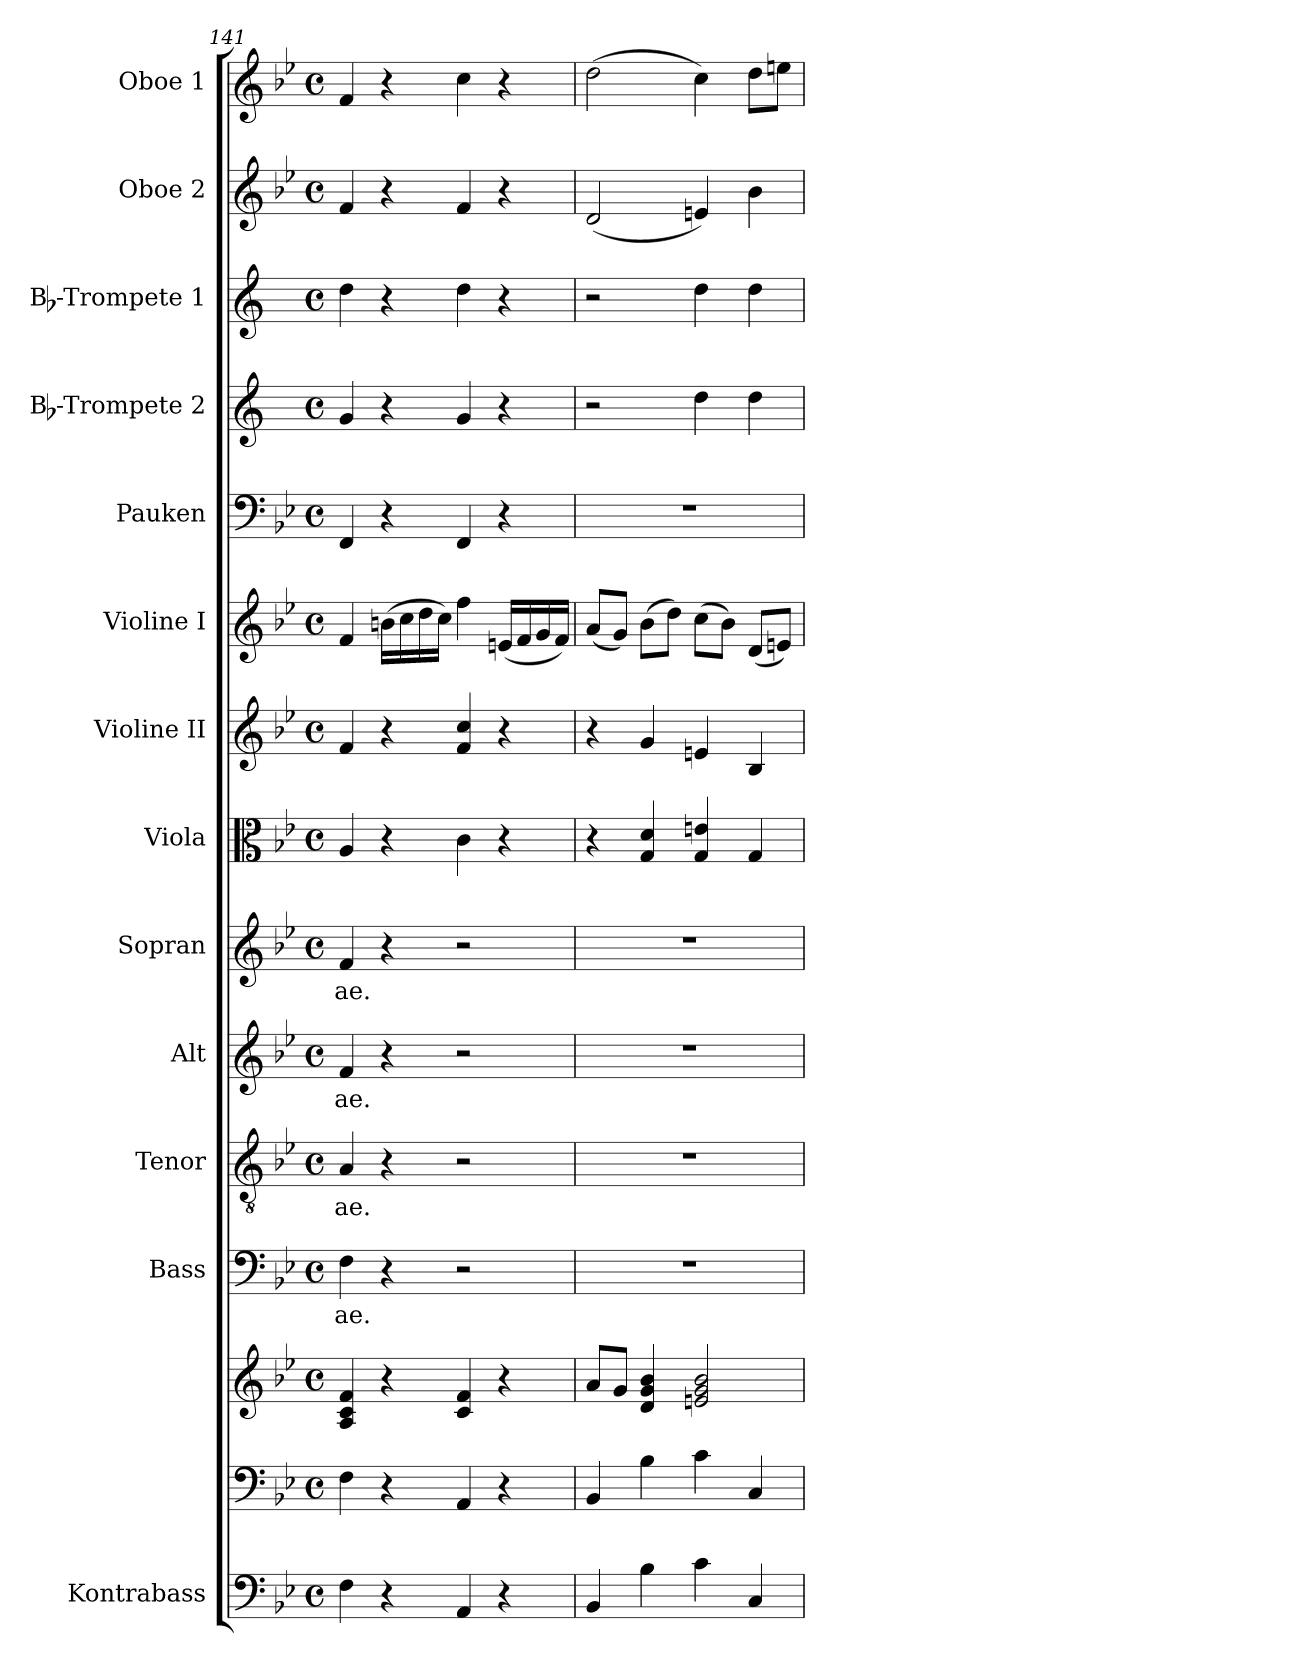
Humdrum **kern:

**kern	**kern	**kern	**kern	**text	**kern	**text	**kern	**text	**kern	**text	**kern	**kern	**kern	**kern	**kern	**kern	**kern	**kern
*part14	*part13	*part13	*part12	*part12	*part11	*part11	*part10	*part10	*part9	*part9	*part8	*part7	*part6	*part5	*part4	*part3	*part2	*part1
*staff15	*staff14	*staff13	*staff12	*staff12	*staff11	*staff11	*staff10	*staff10	*staff9	*staff9	*staff8	*staff7	*staff6	*staff5	*staff4	*staff3	*staff2	*staff1
*I"Kontrabass	*	*	*I"Bass	*	*I"Tenor	*	*I"Alt	*	*I"Sopran	*	*I"Viola	*I"Violine II	*I"Violine I	*I"Pauken	*I"Bb-Trompete 2	*I"Bb-Trompete 1	*I"Oboe 2	*I"Oboe 1
*I'Kb.	*	*	*I'B.	*	*I'T.	*	*I'A.	*	*I'S.	*	*I'Vla.	*I'Vl. II	*I'Vl. I	*I'Pk.	*I'Bb Trp. 2	*I'Bb Trp. 1	*I'Ob. 2	*I'Ob. 1
*clefF4	*clefF4	*clefG2	*clefF4	*	*clefGv2	*	*clefG2	*	*clefG2	*	*clefC3	*clefG2	*clefG2	*clefF4	*clefG2	*clefG2	*clefG2	*clefG2
*ITrd7c12	*	*	*	*	*	*	*	*	*	*	*	*	*	*	*ITrd1c2	*ITrd1c2	*	*
*k[b-e-]	*k[b-e-]	*k[b-e-]	*k[b-e-]	*	*k[b-e-]	*	*k[b-e-]	*	*k[b-e-]	*	*k[b-e-]	*k[b-e-]	*k[b-e-]	*k[b-e-]	*k[b-e-]	*k[b-e-]	*k[b-e-]	*k[b-e-]
*B-:	*B-:	*B-:	*B-:	*	*B-:	*	*B-:	*	*B-:	*	*B-:	*B-:	*B-:	*B-:	*B-:	*B-:	*B-:	*B-:
*M4/4	*M4/4	*M4/4	*M4/4	*	*M4/4	*	*M4/4	*	*M4/4	*	*M4/4	*M4/4	*M4/4	*M4/4	*M4/4	*M4/4	*M4/4	*M4/4
*met(c)	*met(c)	*met(c)	*met(c)	*	*met(c)	*	*met(c)	*	*met(c)	*	*met(c)	*met(c)	*met(c)	*met(c)	*met(c)	*met(c)	*met(c)	*met(c)
=141	=141	=141	=141	=141	=141	=141	=141	=141	=141	=141	=141	=141	=141	=141	=141	=141	=141	=141
!	!	!	!	!LO:LY:b	!	!LO:LY:b	!	!LO:LY:b	!	!LO:LY:b	!	!	!	!	!	!	!	!
4FF\	4F\	4A/ 4c/ 4f/	4F\	-ae.	4A/	-ae.	4f/	-ae.	4f/	-ae.	4A/	4f/	4f/	4FF/	4f/	4cc\	4f/	4f/
4r	4r	4r	4r	.	4r	.	4r	.	4r	.	4r	4r	(>16bn\LL	4r	4r	4r	4r	4r
.	.	.	.	.	.	.	.	.	.	.	.	.	16cc\	.	.	.	.	.
.	.	.	.	.	.	.	.	.	.	.	.	.	16dd\	.	.	.	.	.
.	.	.	.	.	.	.	.	.	.	.	.	.	16cc\JJ)	.	.	.	.	.
4AAA/	4AA/	4c/ 4f/	2r	.	2r	.	2r	.	2r	.	4c\	4f/ 4cc/	4ff\	4FF/	4f/	4cc\	4f/	4cc\
4r	4r	4r	.	.	.	.	.	.	.	.	4r	4r	(<16en/LL	4r	4r	4r	4r	4r
.	.	.	.	.	.	.	.	.	.	.	.	.	16f/	.	.	.	.	.
.	.	.	.	.	.	.	.	.	.	.	.	.	16g/	.	.	.	.	.
.	.	.	.	.	.	.	.	.	.	.	.	.	16f/JJ)	.	.	.	.	.
=142	=142	=142	=142	=142	=142	=142	=142	=142	=142	=142	=142	=142	=142	=142	=142	=142	=142	=142
4BBB-/	4BB-/	8a/L	1r	.	1r	.	1r	.	1r	.	4r	4r	(<8a/L	1r	2r	2r	(<2d/	(>2dd\
.	.	8g/J	.	.	.	.	.	.	.	.	.	.	8g/J)	.	.	.	.	.
4BB-\	4B-\	4d/ 4g/ 4b-/	.	.	.	.	.	.	.	.	4G/ 4d/	4g/	(>8b-\L	.	.	.	.	.
.	.	.	.	.	.	.	.	.	.	.	.	.	8dd\J)	.	.	.	.	.
4C\	4c\	2en/ 2g/ 2b-/	.	.	.	.	.	.	.	.	4G/ 4en/	4en/	(>8cc\L	.	4cc\	4cc\	4en/)	4cc\)
.	.	.	.	.	.	.	.	.	.	.	.	.	8b-\J)	.	.	.	.	.
4CC/	4C/	.	.	.	.	.	.	.	.	.	4G/	4B-/	(<8d/L	.	4cc\	4cc\	4b-\	8dd\L
.	.	.	.	.	.	.	.	.	.	.	.	.	8en/J)	.	.	.	.	8een\J
=	=	=	=	=	=	=	=	=	=	=	=	=	=	=	=	=	=	=
*-	*-	*-	*-	*-	*-	*-	*-	*-	*-	*-	*-	*-	*-	*-	*-	*-	*-	*-
